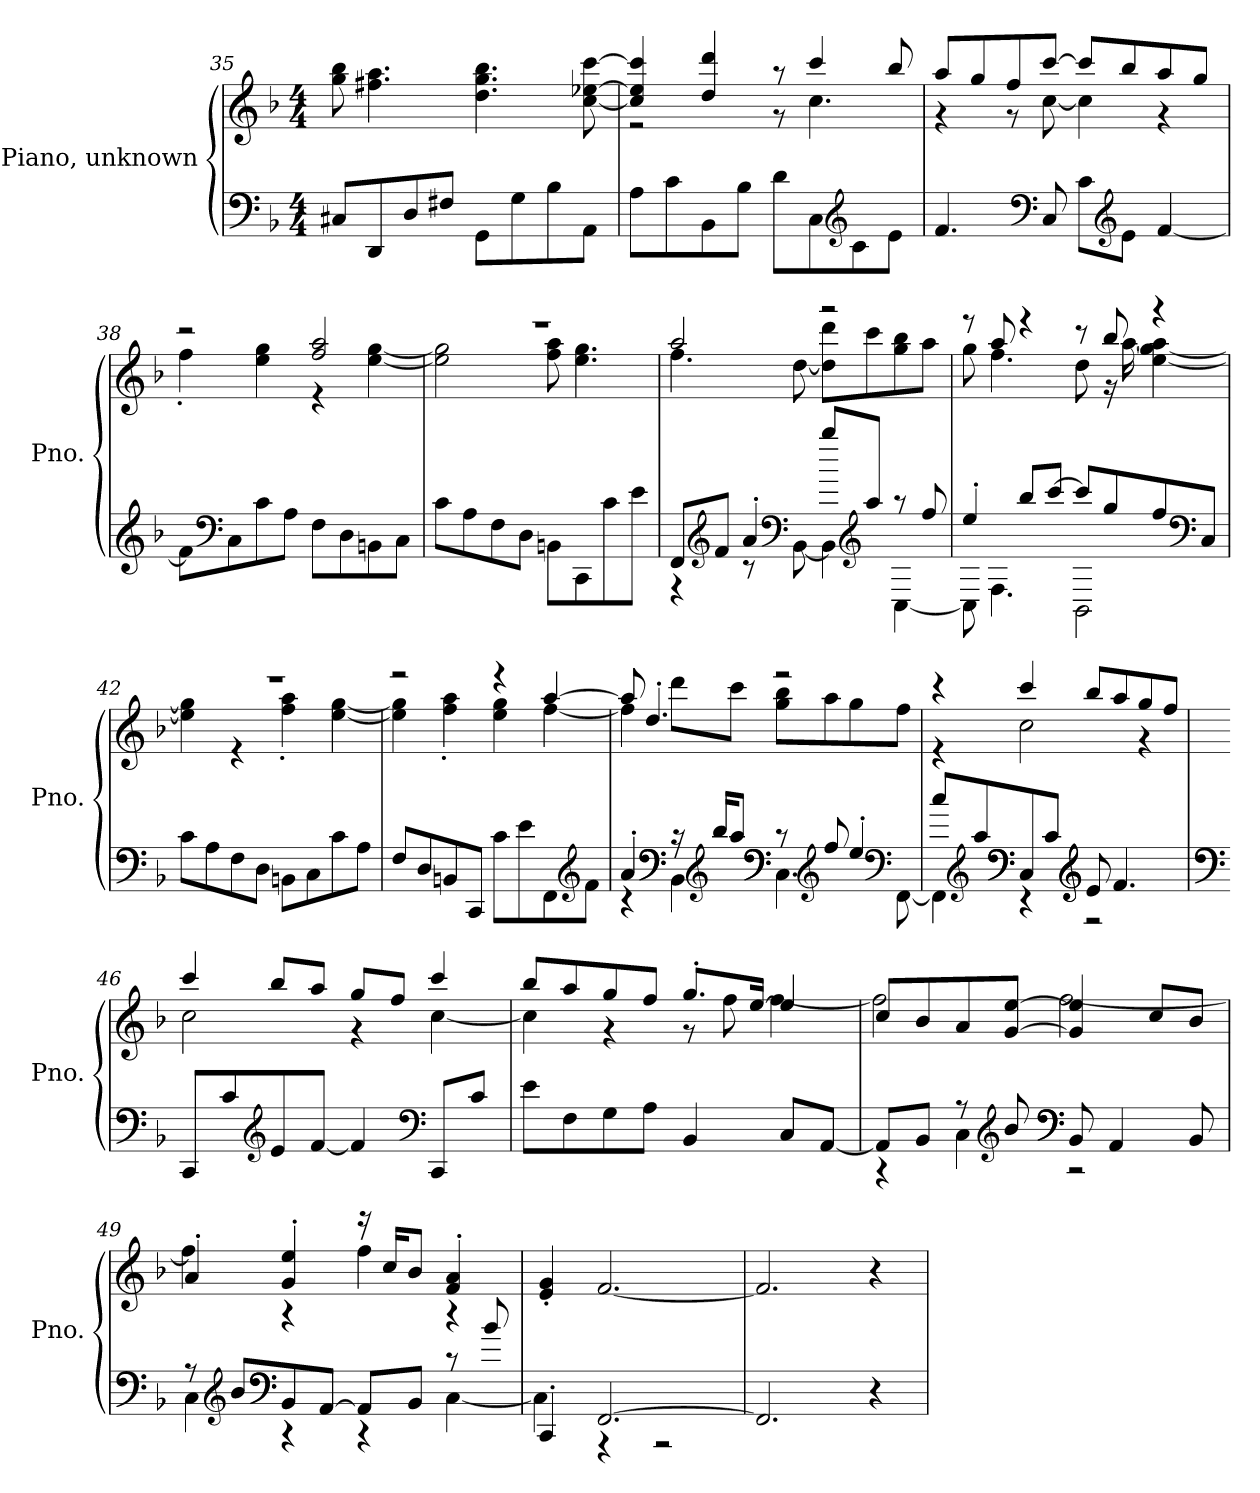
**kern	**kern
*part1	*part1
*staff2	*staff1
*I"Piano, unknown	*
*I'Pno.	*
*clefF4	*clefG2
*k[b-]	*k[b-]
*M4/4	*M4/4
=35	=35
8C#X/L	8gg\ 8bb-\
8DD/	4.ff#X\ 4.aa\
8D/	.
8F#X/J	.
8GG\L	4.dd\ 4.gg\ 4.bb-\
8G\	.
8B-\	.
8AA\J	[8cc\ [8ee-X\ [8ccc\
=36	=36
*	*^
8A\L	4cc/] 4ee-/] 4ccc/]	2r
8c\	.	.
8BB-\	4dd/ 4ddd/	.
8B-\J	.	.
8d\L	8r	8r
8C\	4ccc/	4.cc\
*clefG2	*	*
8c\	.	.
8e\J	8bb-/	.
!!LO:LB:g=z	!!
=37	=37	=37
4.f/	8aa/L	4r
.	8gg/	.
.	8ff/	8r
*clefF4	*	*
8C/	[8ccc/J	[8cc\
8c\L	8ccc/L]	4cc\]
*clefG2	*	*
8e\J	8bb-/	.
[4f/	8aa/	4r
.	8gg/J	.
=38	=38	=38
8f\L]	2r	4ff'\
*clefF4	*	*
8C\	.	.
8c\	.	4ee\ 4gg\
8A\J	.	.
8F\L	2ff/ 2aa/	4r
8D\	.	.
8BBn\	.	[4ee\ [4gg\
8C\J	.	.
=39	=39	=39
8c\L	1r	2ee\] 2gg\]
8A\	.	.
8F\	.	.
8D\J	.	.
8BBn\L	.	8ff\ 8aa\
8CC\	.	4.ee\ 4.gg\
8c\	.	.
8e\J	.	.
!!LO:PB:g=z	!!
=40	=40	=40
*^	*	*
8FF/L	4r	2aa/	4.ff\
*clefG2	*	*	*
8f/J	.	.	.
4a'/	8r	.	.
*clefF4	*	*	*
.	[8BB-\	.	[8dd\
8bb-/L	4BB-\]	2r	8dd\] 8ddd\L
*clefG2	*	*	*
8aa/J	.	.	8ccc\
8r	[4C\	.	8gg\ 8bb-\
8ff/	.	.	8aa\J
=41	=41	=41	=41
4ee'/	8C\]	8r	8gg\
.	4.F\	8aa/	4.ff\
8bb-/L	.	4r	.
[8ccc/J	.	.	.
8ccc/L]	2BB-\	8r	8dd\
8gg/	.	8bb-/	16r
.	.	.	[16aa\
8ff/	.	4r	[4ee\ [4gg\ 4aa\]
*clefF4	*	*	*
8C/J	.	.	.
*v	*v	*	*
=42	=42	=42
8c\L	1r	4ee\] 4gg\]
8A\	.	.
8F\	.	4r
8D\J	.	.
8BBn\L	.	4ff\' 4aa\'
8C\	.	.
8c\	.	[4ee\ [4gg\
8A\J	.	.
!!LO:LB:g=z	!!
=43	=43	=43
8F/L	2r	4ee\] 4gg\]
8D/	.	.
8BBn/	.	4ff\' 4aa\'
8CC/J	.	.
8c\L	4r	4ee\ 4gg\
8e\	.	.
8FF\	[4aa/	[4ff\
*clefG2	*	*
8f\J	.	.
=44	=44	=44
*^	*	*
4a'/	4r	8aa/]	4ff\]
.	.	4.dd'/	.
*clefF4	*	*	*
16r	4BB-\	.	8ddd\L
*clefG2	*	*	*
16bb-/KL	.	.	.
8aa/J	.	.	8ccc\J
*clefF4	*	*	*
8r	4.C\	2r	8gg\ 8bb-\L
*clefG2	*	*	*
8ff/	.	.	8aa\
4ee'/	.	.	8gg\
*clefF4	*	*	*
.	[8FF\	.	8ff\J
=45	=45	=45	=45
8cc/L	4FF\]	4r	4r
*clefG2	*	*	*
8aa/	.	.	.
*clefF4	*	*	*
8C/	4r	4ccc/	2cc\
8c/J	.	.	.
*clefG2	*	*	*
8e/	2r	8bb-/L	.
4.f/	.	8aa/	.
.	.	8gg/	4r
.	.	8ff/J	.
*v	*v	*	*
!!LO:LB:g=z	!!
=46	=46	=46
*clefF4	*	*
8CC/L	4ccc/	2cc\
8c/	.	.
*clefG2	*	*
8e/	8bb-/L	.
[8f/J	8aa/J	.
4f/]	8gg/L	4r
.	8ff/J	.
*clefF4	*	*
8CC/L	4ccc/	[4cc\
8c/J	.	.
=47	=47	=47
8e\L	8bb-/L	4cc\]
8F\	8aa/	.
8G\	8gg/	4r
8A\J	8ff/J	.
4BB-/	8.gg'/L	8r
.	.	8ff\
.	[16ee/Jk	.
8C/L	4ee/]	[4ff\
[8AA/J	.	.
=48	=48	=48
*^	*	*
8AA/L]	4r	8cc/L	2ff\]
8BB-/J	.	8b-/	.
8r	4C\	8a/	.
*clefG2	*	*	*
8b-/	.	[8g/ [8ee/J	.
*clefF4	*	*	*
8BB-/	2r	4g/] 4ee/]	[2ff\
4AA/	.	.	.
.	.	8cc/L	.
8BB-/	.	8b-/J	.
!!LO:LB:g=z	!!
=49	=49	=49	=49
8r	4C\	4a'/	4ff\]
*clefG2	*	*	*
8b-/L	.	.	.
*clefF4	*	*	*
8BB-/	4r	4g/' 4ee/'	4r
[8AA/J	.	.	.
8AA/L]	4r	16r	4ff\
.	.	16cc/KL	.
8BB-/J	.	8b-/J	.
8r	[4C\	4f/' 4a/'	4r
8b-/	.	.	.
*	*	*v	*v
=50	=50	=50
4CC'/	4C\]	4e/' 4g/'
[2.FF/	4r	[2.f/
.	2r	.
*v	*v	*
=51	=51
2.FF/]	2.f/]
4r	4r
=	=
*-	*-
